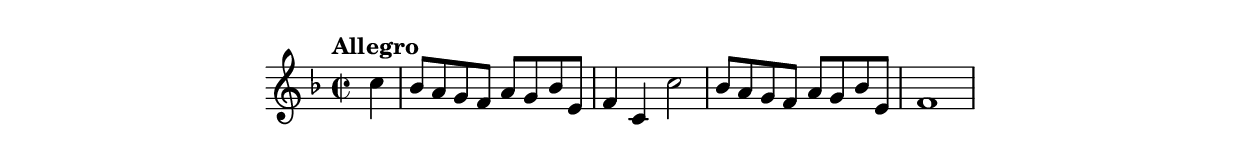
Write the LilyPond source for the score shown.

\version "2.15.32"
\include "indice.ily"
\new Staff \relative f {
  \time 2/2
  \key f \major
  \clef treble
  \tempo "Allegro"
  \partial 4
  c''4
  bes8 a g f a g bes e,
  f4 c c'2
  bes8 a g f a g bes e,
  f1
}